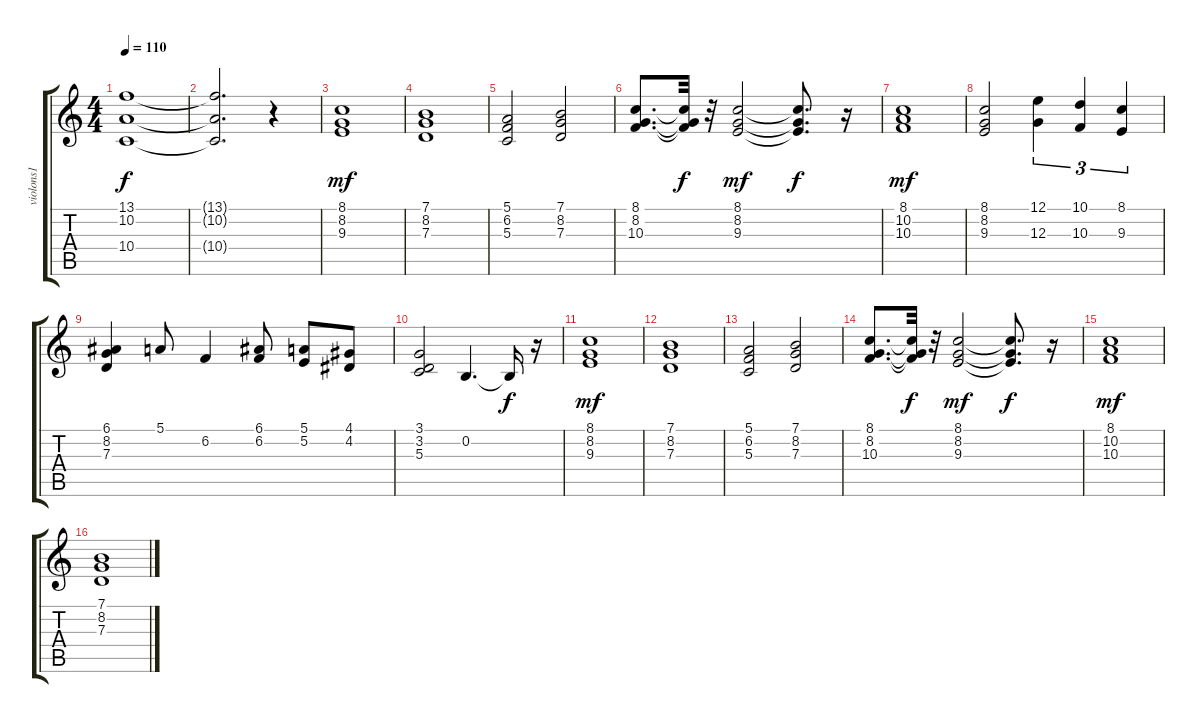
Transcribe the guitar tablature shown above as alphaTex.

\track ("violons1" "violons1") {instrument stringensemble1}
\staff {score tabs}
\tuning (E4 B3 G3 D3 A2 E2) {hide}
\ts (4 4)
\tempo 110
\clef g2
\ks c
(13.1 10.2 10.4).1{dy f instrument stringensemble1} |
(13.1{t} 10.2{t} 10.4{t}).2{d} r.4 |
(8.1 8.2 9.3).1{dy mf} |
(7.1 8.2 7.3).1 |
(5.1 6.2 5.3).2 (7.1 8.2 7.3).2 |
(8.1 8.2 10.3).8{d} (8.1{t} 8.2{t} 10.3{t}).32{dy f} r.32 (8.1 8.2 9.3).2{dy mf} (8.1{t} 8.2{t} 9.3{t}).8{d dy f} r.16 |
(8.1 10.2 10.3).1{dy mf} |
(8.1 8.2 9.3).2 (12.1 12.3).4{tu (3 2)} (10.1 10.3).4{tu (3 2)} (8.1 9.3).4{tu (3 2)} |
(6.1 8.2 7.3).4 5.1.8 6.2.4 (6.1 6.2).8 (5.1 5.2).8 (4.1 4.2).8 |
(3.1 3.2 5.3).2 0.2.4{d} 0.2{t}.16{dy f} r.16 |
(8.1 8.2 9.3).1{dy mf} |
(7.1 8.2 7.3).1 |
(5.1 6.2 5.3).2 (7.1 8.2 7.3).2 |
(8.1 8.2 10.3).8{d} (8.1{t} 8.2{t} 10.3{t}).32{dy f} r.32 (8.1 8.2 9.3).2{dy mf} (8.1{t} 8.2{t} 9.3{t}).8{d dy f} r.16 |
(8.1 10.2 10.3).1{dy mf} |
(7.1 8.2 7.3).1
